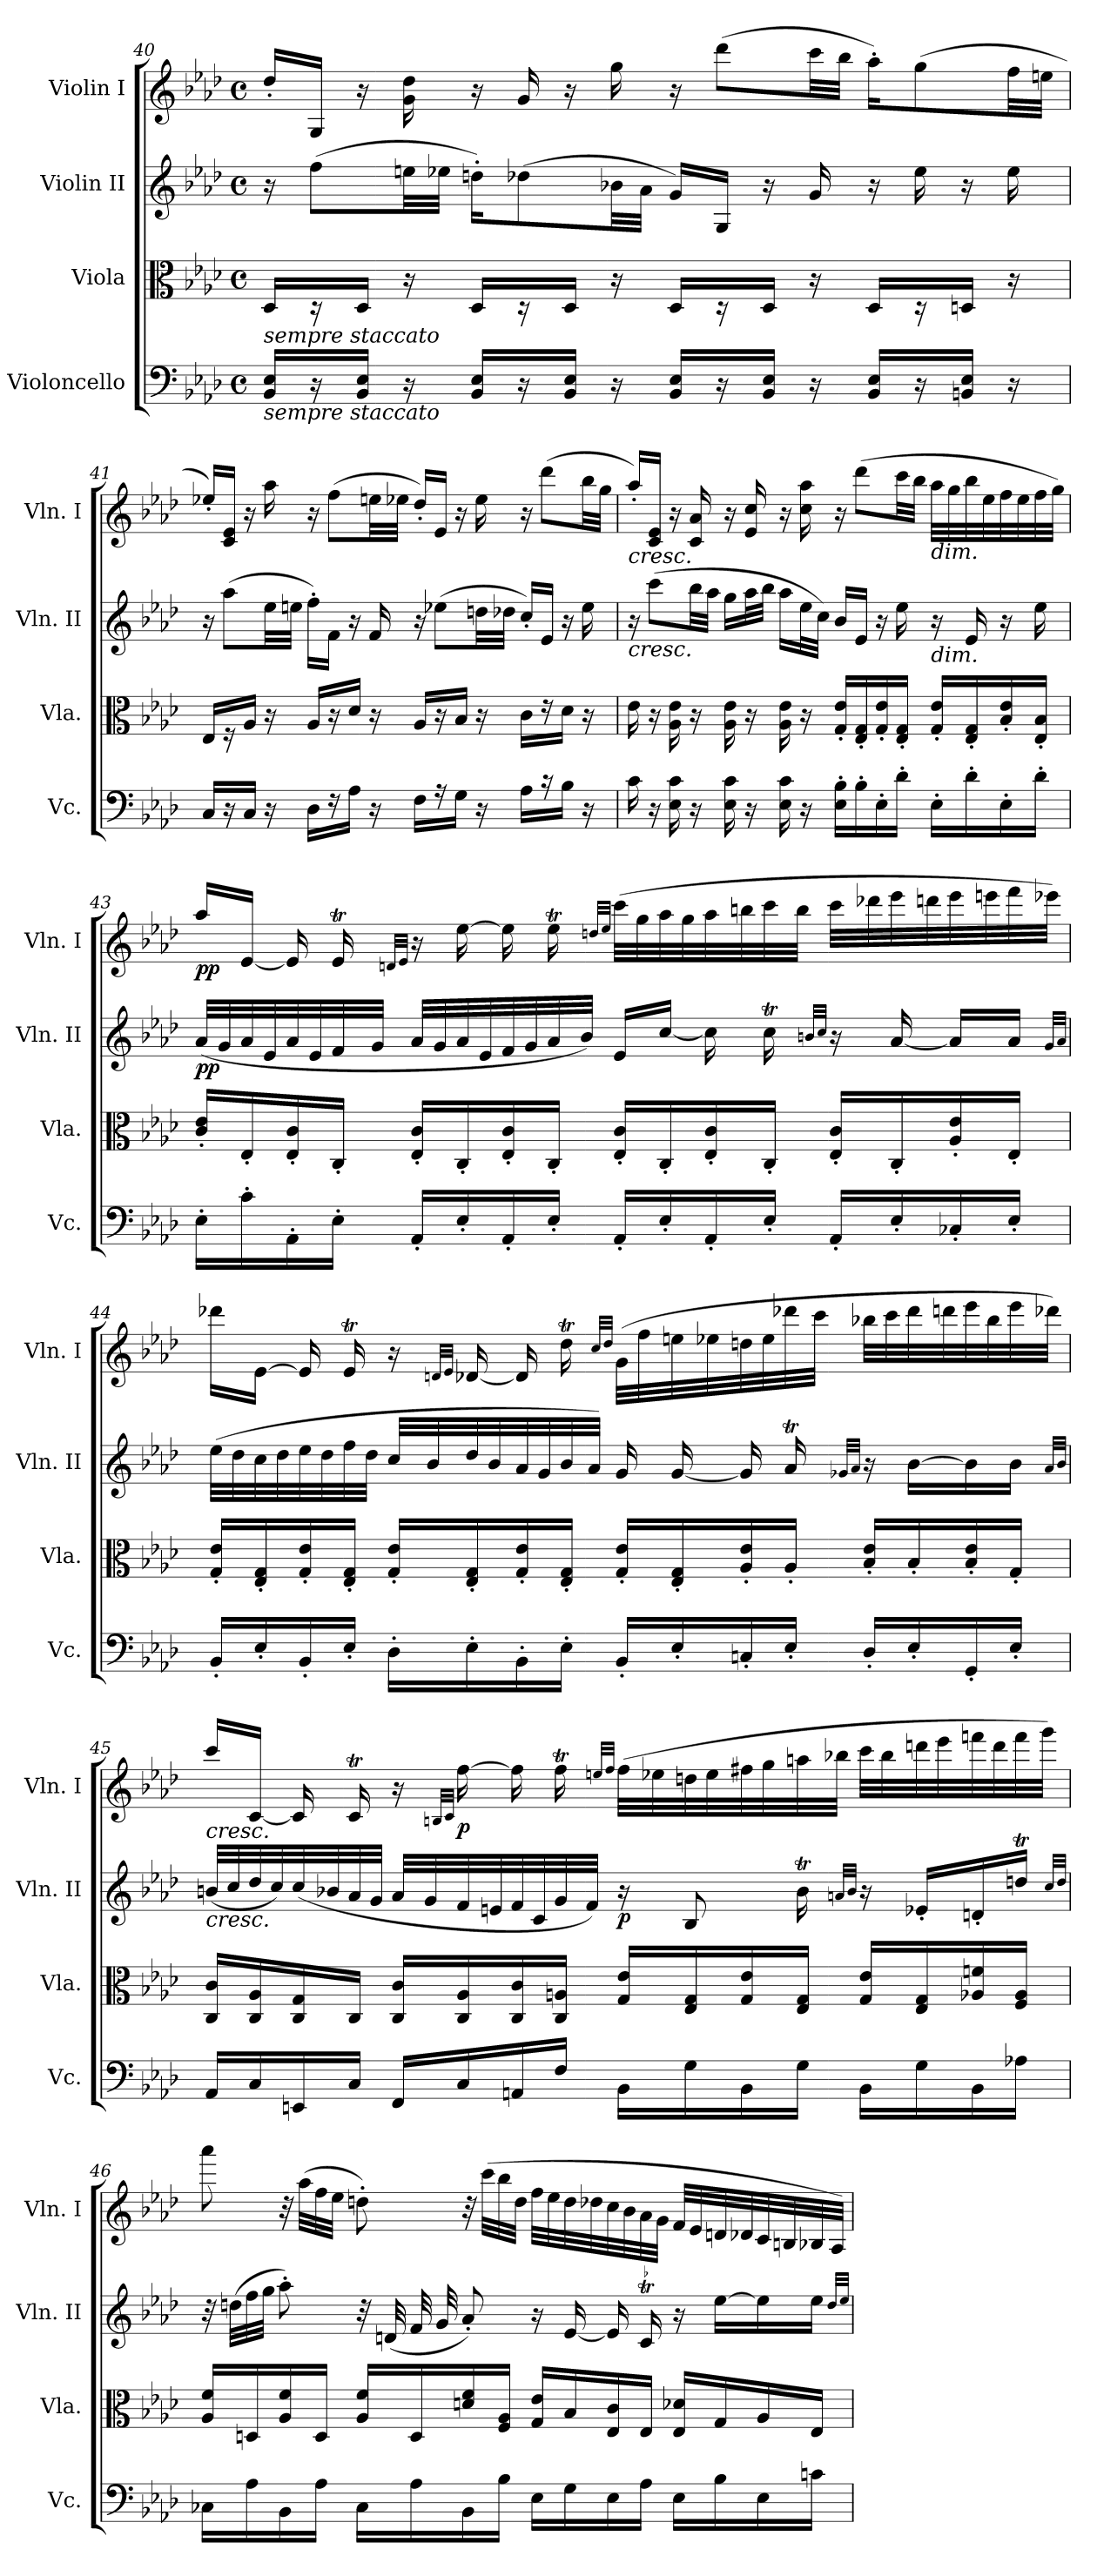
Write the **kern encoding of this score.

**kern	**kern	**kern	**dynam	**kern	**dynam
*part4	*part3	*part2	*part2	*part1	*part1
*staff4	*staff3	*staff2	*staff2	*staff1	*staff1
*I"Violoncello	*I"Viola	*I"Violin II	*	*I"Violin I	*
*I'Vc.	*I'Vla.	*I'Vln. II	*	*I'Vln. I	*
*clefF4	*clefC3	*clefG2	*	*clefG2	*
*k[b-e-a-d-]	*k[b-e-a-d-]	*k[b-e-a-d-]	*	*k[b-e-a-d-]	*
*A-:	*A-:	*A-:	*	*A-:	*
*M4/4	*M4/4	*M4/4	*	*M4/4	*
*met(c)	*met(c)	*met(c)	*	*met(c)	*
=40	=40	=40	=40	=40	=40
!	!LO:TX:b:i:t=sempre staccato	!	!	!	!
!LO:TX:b:i:t=sempre staccato	!	!	!	!	!
16BB-/ 16E-/LL	16D-/LL	16r	.	16dd-'/LL	.
16r	16r	(>8ff\L	.	16G/JJ	.
16BB-/ 16E-/JJ	16D-/JJ	.	.	16r	.
16r	16r	32een\LL	.	16g\ 16dd-\	.
.	.	32ee-X\JJJ	.	.	.
16BB-/ 16E-/LL	16D-/LL	16ddn'\KL)	.	16r	.
16r	16r	(>8dd-X\	.	16g/	.
16BB-/ 16E-/JJ	16D-/JJ	.	.	16r	.
16r	16r	32b-X\LL	.	16gg\	.
.	.	32a-\JJJ	.	.	.
16BB-/ 16E-/LL	16D-/LL	16g/LL)	.	16r	.
16r	16r	16G/JJ	.	(>8ddd-\L	.
16BB-/ 16E-/JJ	16D-/JJ	16r	.	.	.
16r	16r	16g/	.	32ccc\LL	.
.	.	.	.	32bb-\JJJ	.
16BB-/ 16E-/LL	16D-/LL	16r	.	16aa-'\KL)	.
16r	16r	16ee-\	.	(>8gg\	.
16BBn/ 16E-/JJ	16Dn/JJ	16r	.	.	.
16r	16r	16ee-\	.	32ff\LL	.
.	.	.	.	32een\JJJ	.
=41	=41	=41	=41	=41	=41
16C/LL	16E-/LL	16r	.	16ee-X'/LL)	.
16r	16r	(>8aa-\L	.	16c/ 16e-/JJ	.
16C/JJ	16A-/JJ	.	.	16r	.
16r	16r	32ee-\LL	.	16aa-\	.
.	.	32een\JJJ	.	.	.
16D-\LL	16A-/LL	16ff'\LL)	.	16r	.
16r	16r	16f\JJ	.	(>8ff\L	.
16A-\JJ	16d-/JJ	16r	.	.	.
16r	16r	16f/	.	32een\LL	.
.	.	.	.	32ee-X\JJJ	.
16F\LL	16A-/LL	16r	.	16dd-'/LL)	.
16r	16r	(>8ee-X\L	.	16e-/JJ	.
16G\JJ	16B-/JJ	.	.	16r	.
16r	16r	32ddn\LL	.	16ee-\	.
.	.	32dd-X\JJJ	.	.	.
16A-\LL	16c\LL	16cc'/LL)	.	16r	.
16r	16r	16e-/JJ	.	(>8ddd-\L	.
16B-\JJ	16d-\JJ	16r	.	.	.
16r	16r	16ee-\	.	32bb-\LL	.
.	.	.	.	32gg\JJJ	.
=42	=42	=42	=42	=42	=42
!	!	!LO:TX:a:i:t=cresc.	!	!	!
!	!	!LO:TX:b:i:t=cresc.	!	!	!
16c\	16e-\	16r	.	16aa-'/LL)	.
16r	16r	(>8ccc\L	.	16c/ 16e-/JJ	.
16E-\ 16c\	16A-\ 16e-\	.	.	16r	.
16r	16r	32bb-\LL	.	16c/ 16a-/	.
.	.	32aa-\JJJ	.	.	.
16E-\ 16c\	16A-\ 16e-\	16gg\LL	.	16r	.
16r	16r	32aa-\L	.	16e-/ 16cc/	.
.	.	32bb-\JJJ	.	.	.
16E-\ 16c\	16A-\ 16e-\	16aa-\LL	.	16r	.
16r	16r	32ee-\L	.	16cc\ 16aa-\	.
.	.	32cc\JJJ)	.	.	.
16E-\' 16B-\'LL	16G/' 16e-/'LL	16b-/LL	.	16r	.
16B-'\	16E-/' 16G/'	16e-/JJ	.	(>8ddd-\L	.
16E-'\	16G/' 16e-/'	16r	.	.	.
16d-'\JJ	16E-/' 16G/'JJ	16ee-\	.	32ccc\LL	.
.	.	.	.	32bb-\JJJ	.
!	!	!	!	!LO:TX:b:i:t=dim.	!
!	!	!LO:TX:b:i:t=dim.	!	!	!
16E-'\LL	16G/' 16e-/'LL	16r	.	32aa-\LLL	.
.	.	.	.	32gg\	.
16d-'\	16E-/' 16G/'	16e-/	.	32bb-\	.
.	.	.	.	32ee-\	.
16E-'\	16B-/' 16e-/'	16r	.	32ff\	.
.	.	.	.	32ee-\	.
16d-'\JJ	16E-/' 16B-/'JJ	16ee-\	.	32ff\	.
.	.	.	.	32gg\JJJ)	.
=43	=43	=43	=43	=43	=43
!	!	!	!LO:DY:b	!	!LO:DY:b
16E-'\LL	16c/' 16e-/'LL	(<32a-/LLL	pp	16aa-/LL	pp
.	.	32g/	.	.	.
16c'\	16E-'/	32a-/	.	[16e-/JJ	.
.	.	32e-/	.	.	.
16AA-'\	16E-/' 16c/'	32a-/	.	16e-/]	.
.	.	32e-/	.	.	.
16E-'\JJ	16C'/JJ	32f/	.	16e-T/	.
.	.	32g/JJJ	.	.	.
.	.	.	.	32qdn/LLL	.
.	.	.	.	32qe-/JJJ	.
16AA-'/LL	16E-/' 16c/'LL	32a-/LLL	.	16r	.
.	.	32g/	.	.	.
16E-'/	16C'/	32a-/	.	[16ee-\	.
.	.	32e-/	.	.	.
16AA-'/	16E-/' 16c/'	32f/	.	16ee-\]	.
.	.	32g/	.	.	.
16E-'/JJ	16C'/JJ	32a-/	.	16ee-T\	.
.	.	32b-/JJJ)	.	.	.
.	.	.	.	32qddn/LLL	.
.	.	.	.	32qee-/JJJ	.
16AA-'/LL	16E-/' 16c/'LL	16e-/LL	.	(>32ccc\LLL	.
.	.	.	.	32gg\	.
16E-'/	16C'/	[16cc/JJ	.	32aa-\	.
.	.	.	.	32gg\	.
16AA-'/	16E-/' 16c/'	16cc\]	.	32aa-\	.
.	.	.	.	32bbn\	.
16E-'/JJ	16C'/JJ	16cct\	.	32ccc\	.
.	.	.	.	32bb\JJJ	.
.	.	32qbn/LLL	.	.	.
.	.	32qcc/JJJ	.	.	.
16AA-'/LL	16E-/' 16c/'LL	16r	.	32ccc\LLL	.
.	.	.	.	32ddd-X\	.
16E-'/	16C'/	[16a-/	.	32eee-\	.
.	.	.	.	32dddn\	.
16C-X'/	16A-/' 16e-/'	16a-/LL]	.	32eee-\	.
.	.	.	.	32eeen\	.
16E-'/JJ	16E-'/JJ	16a-/JJ	.	32fff\	.
.	.	.	.	32eee-X\JJJ)	.
.	.	32qg/LLL	.	.	.
.	.	32qa-/JJJ	.	.	.
=44	=44	=44	=44	=44	=44
16BB-'/LL	16G/' 16e-/'LL	(>32ee-\LLL	.	16ddd-X\LL	.
.	.	32dd-\	.	.	.
16E-'/	16E-/' 16G/'	32cc\	.	[16e-\JJ	.
.	.	32dd-\	.	.	.
16BB-'/	16G/' 16e-/'	32ee-\	.	16e-/]	.
.	.	32dd-\	.	.	.
16E-'/JJ	16E-/' 16G/'JJ	32ff\	.	16e-T/	.
.	.	32dd-\JJJ	.	.	.
16D-'\LL	16G/' 16e-/'LL	32cc/LLL	.	16r	.
.	.	32b-/	.	.	.
.	.	.	.	32qdn/LLL	.
.	.	.	.	32qe-/JJJ	.
16E-'\	16E-/' 16G/'	32dd-/	.	[16d-X/	.
.	.	32b-/	.	.	.
16BB-'\	16G/' 16e-/'	32a-/	.	16d-/]	.
.	.	32g/	.	.	.
16E-'\JJ	16E-/' 16G/'JJ	32b-/	.	16dd-T\	.
.	.	32a-/JJJ)	.	.	.
.	.	.	.	32qcc/LLL	.
.	.	.	.	32qdd-/JJJ	.
16BB-'/LL	16G/' 16e-/'LL	16g/	.	(>32g\LLL	.
.	.	.	.	32ff\	.
16E-'/	16E-/' 16G/'	[16g/	.	32een\	.
.	.	.	.	32ee-X\	.
16Cn'/	16A-/' 16e-/'	16g/]	.	32ddn\	.
.	.	.	.	32ee-\	.
16E-'/JJ	16A-'/JJ	16a-T/	.	32ddd-X\	.
.	.	.	.	32ccc\JJJ	.
.	.	32qg-X/LLL	.	.	.
.	.	32qa-/JJJ	.	.	.
16D-'/LL	16B-/' 16e-/'LL	16r	.	32bb-X\LLL	.
.	.	.	.	32ccc\	.
16E-'/	16B-'/	[16b-\LL	.	32ddd-\	.
.	.	.	.	32dddn\	.
16GG'/	16B-/' 16e-/'	16b-\]	.	32eee-\	.
.	.	.	.	32bb-\	.
16E-'/JJ	16G'/JJ	16b-\JJ	.	32eee-\	.
.	.	.	.	32ddd-X\JJJ)	.
.	.	32qa-/LLL	.	.	.
.	.	32qb-/JJJ	.	.	.
=45	=45	=45	=45	=45	=45
!	!	!	!	!LO:TX:b:i:t=cresc.	!
!	!	!LO:TX:b:i:t=cresc.	!	!	!
16AA-/LL	16C/ 16c/LL	(<32bn/LLL	.	16ccc/LL	.
.	.	32cc/	.	.	.
16C/	16C/ 16A-/	32dd-/	.	[16c/JJ	.
.	.	32cc/)	.	.	.
16EEn/	16C/ 16G/	(<32cc/	.	16c/]	.
.	.	32b-X/	.	.	.
16C/JJ	16C/JJ	32a-/	.	16ct/	.
.	.	32g/JJJ	.	.	.
16FF/LL	16C/ 16c/LL	32a-/LLL	.	16r	.
.	.	32g/	.	.	.
.	.	.	.	32qBn/LLL	.
.	.	.	.	32qc/JJJ	.
!	!	!	!	!	!LO:DY:b
16C/	16C/ 16A-/	32f/	.	[16ff\	p
.	.	32en/	.	.	.
16AAn/	16C/ 16c/	32f/	.	16ff\]	.
.	.	32c/	.	.	.
16F/JJ	16C/ 16An/JJ	32g/	.	16ffT\	.
.	.	32f/JJJ)	.	.	.
.	.	.	.	32qeen/LLL	.
.	.	.	.	32qff/JJJ	.
!	!	!	!LO:DY:b	!	!
16BB-\LL	16G/ 16e-/LL	16r	p	(>32ff\LLL	.
.	.	.	.	32ee-X\	.
16G\	16E-/ 16G/	8B-/	.	32ddn\	.
.	.	.	.	32ee-\	.
16BB-\	16G/ 16e-/	.	.	32ff#X\	.
.	.	.	.	32gg\	.
16G\JJ	16E-/ 16G/JJ	16b-T\	.	32aan\	.
.	.	.	.	32bb-X\JJJ	.
.	.	32qan/LLL	.	.	.
.	.	32qb-/JJJ	.	.	.
16BB-\LL	16G/ 16e-/LL	16r	.	32ccc\LLL	.
.	.	.	.	32bb-\	.
16G\	16E-/ 16G/	16e-X'/LL	.	32dddn\	.
.	.	.	.	32eee-\	.
16BB-\	16A-X/ 16fn/	16dn'/	.	32fffn\	.
.	.	.	.	32ddd\	.
16A-X\JJ	16F/ 16A-/JJ	16ddnt/JJ	.	32fff\	.
.	.	.	.	32ggg\JJJ)	.
.	.	32qcc/LLL	.	.	.
.	.	32qdd/JJJ	.	.	.
=46	=46	=46	=46	=46	=46
16C-X\LL	16A-/ 16f/LL	32r	.	8aaa-\	.
.	.	(>32ddn\LLL	.	.	.
16A-\	16Dn/	32ff\	.	.	.
.	.	32gg\JJJ	.	.	.
16BB-\	16A-/ 16f/	8aa-'\)	.	32r	.
.	.	.	.	(>32aa-\LLL	.
16A-\JJ	16D/JJ	.	.	32ff\	.
.	.	.	.	32ee-\JJJ	.
16C-\LL	16A-/ 16f/LL	32r	.	8ddn'\)	.
.	.	(<32dn/	.	.	.
16A-\	16D/	32f/	.	.	.
.	.	32g/	.	.	.
16BB-\	16dn/ 16f/	8a-'/)	.	32r	.
.	.	.	.	(>32ccc\LLL	.
16B-\JJ	16F/ 16A-/JJ	.	.	32bb-\	.
.	.	.	.	32dd\JJJ	.
16E-\LL	16G/ 16e-/LL	16r	.	32ff\LLL	.
.	.	.	.	32ee-\	.
16G\	16B-/	[16e-/	.	32dd\	.
.	.	.	.	32dd-X\	.
16E-\	16E-/ 16c/	16e-/]	.	32cc\	.
.	.	.	.	32b-\	.
16A-\JJ	16E-/JJ	16ct/	.	32a-\	.
.	.	.	.	32g\JJJ	.
16E-\LL	16E-/ 16d-X/LL	16r	.	32f/LLL	.
.	.	.	.	32e-/	.
16B-\	16G/	[16ee-\LL	.	32dn/	.
.	.	.	.	32d-X/	.
16E-\	16A-/	16ee-\]	.	32c/	.
.	.	.	.	32Bn/	.
16cn\JJ	16E-/JJ	16ee-\JJ	.	32B-X/	.
.	.	.	.	32A-/JJJ)	.
.	.	32qdd/LLL	.	.	.
.	.	32qee-/JJJ	.	.	.
=	=	=	=	=	=
*-	*-	*-	*-	*-	*-
